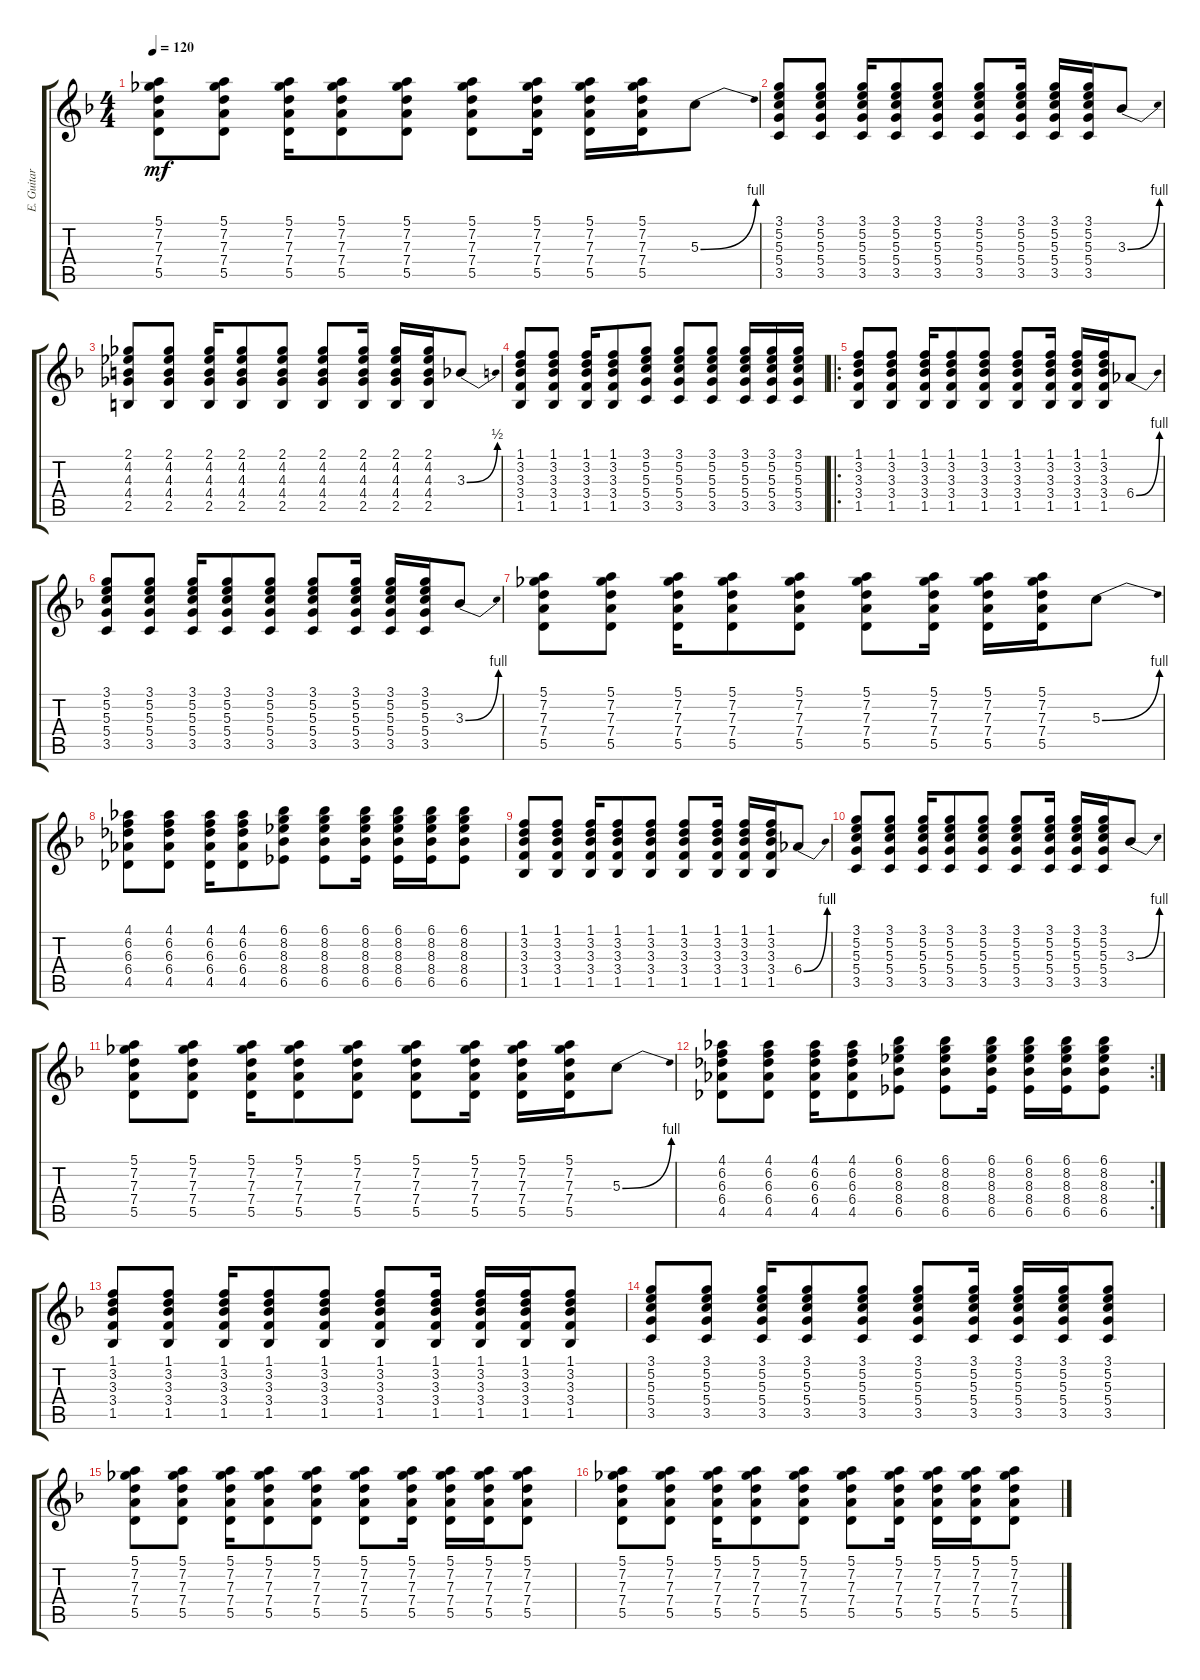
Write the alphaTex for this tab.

\track ("E. Guitar II (rythmic)" "E. Guitar ") {instrument distortionguitar}
\staff {score tabs}
\tuning (E4 B3 G3 D3 A2 E2) {hide}
\ts (4 4)
\tempo 120
\clef g2
\ks dminor
(5.1 7.2 7.3 7.4 5.5).8{dy mf} (5.1 7.2 7.3 7.4 5.5).8 (5.1 7.2 7.3 7.4 5.5).16 (5.1 7.2 7.3 7.4 5.5).8 (5.1 7.2 7.3 7.4 5.5).8 (5.1 7.2 7.3 7.4 5.5).8 (5.1 7.2 7.3 7.4 5.5).16 (5.1 7.2 7.3 7.4 5.5).16 (5.1 7.2 7.3 7.4 5.5).16 5.3{be (bend 0 0 60 4)}.8 |
(3.1 5.2 5.3 5.4 3.5).8 (3.1 5.2 5.3 5.4 3.5).8 (3.1 5.2 5.3 5.4 3.5).16 (3.1 5.2 5.3 5.4 3.5).8 (3.1 5.2 5.3 5.4 3.5).8 (3.1 5.2 5.3 5.4 3.5).8 (3.1 5.2 5.3 5.4 3.5).16 (3.1 5.2 5.3 5.4 3.5).16 (3.1 5.2 5.3 5.4 3.5).16 3.3{be (bend 0 0 60 4)}.8 |
(2.1 4.2 4.3 4.4 2.5).8 (2.1 4.2 4.3 4.4 2.5).8 (2.1 4.2 4.3 4.4 2.5).16 (2.1 4.2 4.3 4.4 2.5).8 (2.1 4.2 4.3 4.4 2.5).8 (2.1 4.2 4.3 4.4 2.5).8 (2.1 4.2 4.3 4.4 2.5).16 (2.1 4.2 4.3 4.4 2.5).16 (2.1 4.2 4.3 4.4 2.5).16 3.3{be (bend 0 0 60 2)}.8 |
(1.1 3.2 3.3 3.4 1.5).8 (1.1 3.2 3.3 3.4 1.5).8 (1.1 3.2 3.3 3.4 1.5).16 (1.1 3.2 3.3 3.4 1.5).8 (3.1 5.2 5.3 5.4 3.5).8 (3.1 5.2 5.3 5.4 3.5).8 (3.1 5.2 5.3 5.4 3.5).8 (3.1 5.2 5.3 5.4 3.5).16 (3.1 5.2 5.3 5.4 3.5).16 (3.1 5.2 5.3 5.4 3.5).16 |
\ro
\section ("" "")
(1.1 3.2 3.3 3.4 1.5).8 (1.1 3.2 3.3 3.4 1.5).8 (1.1 3.2 3.3 3.4 1.5).16 (1.1 3.2 3.3 3.4 1.5).8 (1.1 3.2 3.3 3.4 1.5).8 (1.1 3.2 3.3 3.4 1.5).8 (1.1 3.2 3.3 3.4 1.5).16 (1.1 3.2 3.3 3.4 1.5).16 (1.1 3.2 3.3 3.4 1.5).16 6.4{be (bend 0 0 60 4)}.8 |
(3.1 5.2 5.3 5.4 3.5).8 (3.1 5.2 5.3 5.4 3.5).8 (3.1 5.2 5.3 5.4 3.5).16 (3.1 5.2 5.3 5.4 3.5).8 (3.1 5.2 5.3 5.4 3.5).8 (3.1 5.2 5.3 5.4 3.5).8 (3.1 5.2 5.3 5.4 3.5).16 (3.1 5.2 5.3 5.4 3.5).16 (3.1 5.2 5.3 5.4 3.5).16 3.3{be (bend 0 0 60 4)}.8 |
(5.1 7.2 7.3 7.4 5.5).8 (5.1 7.2 7.3 7.4 5.5).8 (5.1 7.2 7.3 7.4 5.5).16 (5.1 7.2 7.3 7.4 5.5).8 (5.1 7.2 7.3 7.4 5.5).8 (5.1 7.2 7.3 7.4 5.5).8 (5.1 7.2 7.3 7.4 5.5).16 (5.1 7.2 7.3 7.4 5.5).16 (5.1 7.2 7.3 7.4 5.5).16 5.3{be (bend 0 0 60 4)}.8 |
(4.1 6.2 6.3 6.4 4.5).8 (4.1 6.2 6.3 6.4 4.5).8 (4.1 6.2 6.3 6.4 4.5).16 (4.1 6.2 6.3 6.4 4.5).8 (6.1 8.2 8.3 8.4 6.5).8 (6.1 8.2 8.3 8.4 6.5).8 (6.1 8.2 8.3 8.4 6.5).16 (6.1 8.2 8.3 8.4 6.5).16 (6.1 8.2 8.3 8.4 6.5).16 (6.1 8.2 8.3 8.4 6.5).8 |
(1.1 3.2 3.3 3.4 1.5).8 (1.1 3.2 3.3 3.4 1.5).8 (1.1 3.2 3.3 3.4 1.5).16 (1.1 3.2 3.3 3.4 1.5).8 (1.1 3.2 3.3 3.4 1.5).8 (1.1 3.2 3.3 3.4 1.5).8 (1.1 3.2 3.3 3.4 1.5).16 (1.1 3.2 3.3 3.4 1.5).16 (1.1 3.2 3.3 3.4 1.5).16 6.4{be (bend 0 0 60 4)}.8 |
(3.1 5.2 5.3 5.4 3.5).8 (3.1 5.2 5.3 5.4 3.5).8 (3.1 5.2 5.3 5.4 3.5).16 (3.1 5.2 5.3 5.4 3.5).8 (3.1 5.2 5.3 5.4 3.5).8 (3.1 5.2 5.3 5.4 3.5).8 (3.1 5.2 5.3 5.4 3.5).16 (3.1 5.2 5.3 5.4 3.5).16 (3.1 5.2 5.3 5.4 3.5).16 3.3{be (bend 0 0 60 4)}.8 |
(5.1 7.2 7.3 7.4 5.5).8 (5.1 7.2 7.3 7.4 5.5).8 (5.1 7.2 7.3 7.4 5.5).16 (5.1 7.2 7.3 7.4 5.5).8 (5.1 7.2 7.3 7.4 5.5).8 (5.1 7.2 7.3 7.4 5.5).8 (5.1 7.2 7.3 7.4 5.5).16 (5.1 7.2 7.3 7.4 5.5).16 (5.1 7.2 7.3 7.4 5.5).16 5.3{be (bend 0 0 60 4)}.8 |
\rc 2
(4.1 6.2 6.3 6.4 4.5).8 (4.1 6.2 6.3 6.4 4.5).8 (4.1 6.2 6.3 6.4 4.5).16 (4.1 6.2 6.3 6.4 4.5).8 (6.1 8.2 8.3 8.4 6.5).8 (6.1 8.2 8.3 8.4 6.5).8 (6.1 8.2 8.3 8.4 6.5).16 (6.1 8.2 8.3 8.4 6.5).16 (6.1 8.2 8.3 8.4 6.5).16 (6.1 8.2 8.3 8.4 6.5).8 |
\section ("" "")
(1.1 3.2 3.3 3.4 1.5).8{volume 16} (1.1 3.2 3.3 3.4 1.5).8 (1.1 3.2 3.3 3.4 1.5).16 (1.1 3.2 3.3 3.4 1.5).8 (1.1 3.2 3.3 3.4 1.5).8 (1.1 3.2 3.3 3.4 1.5).8 (1.1 3.2 3.3 3.4 1.5).16 (1.1 3.2 3.3 3.4 1.5).16 (1.1 3.2 3.3 3.4 1.5).16 (1.1 3.2 3.3 3.4 1.5).8 |
(3.1 5.2 5.3 5.4 3.5).8 (3.1 5.2 5.3 5.4 3.5).8 (3.1 5.2 5.3 5.4 3.5).16 (3.1 5.2 5.3 5.4 3.5).8 (3.1 5.2 5.3 5.4 3.5).8 (3.1 5.2 5.3 5.4 3.5).8 (3.1 5.2 5.3 5.4 3.5).16 (3.1 5.2 5.3 5.4 3.5).16 (3.1 5.2 5.3 5.4 3.5).16 (3.1 5.2 5.3 5.4 3.5).8 |
(5.1 7.2 7.3 7.4 5.5).8 (5.1 7.2 7.3 7.4 5.5).8 (5.1 7.2 7.3 7.4 5.5).16 (5.1 7.2 7.3 7.4 5.5).8 (5.1 7.2 7.3 7.4 5.5).8 (5.1 7.2 7.3 7.4 5.5).8 (5.1 7.2 7.3 7.4 5.5).16 (5.1 7.2 7.3 7.4 5.5).16 (5.1 7.2 7.3 7.4 5.5).16 (5.1 7.2 7.3 7.4 5.5).8 |
(5.1 7.2 7.3 7.4 5.5).8 (5.1 7.2 7.3 7.4 5.5).8 (5.1 7.2 7.3 7.4 5.5).16 (5.1 7.2 7.3 7.4 5.5).8 (5.1 7.2 7.3 7.4 5.5).8 (5.1 7.2 7.3 7.4 5.5).8 (5.1 7.2 7.3 7.4 5.5).16 (5.1 7.2 7.3 7.4 5.5).16 (5.1 7.2 7.3 7.4 5.5).16 (5.1 7.2 7.3 7.4 5.5).8
